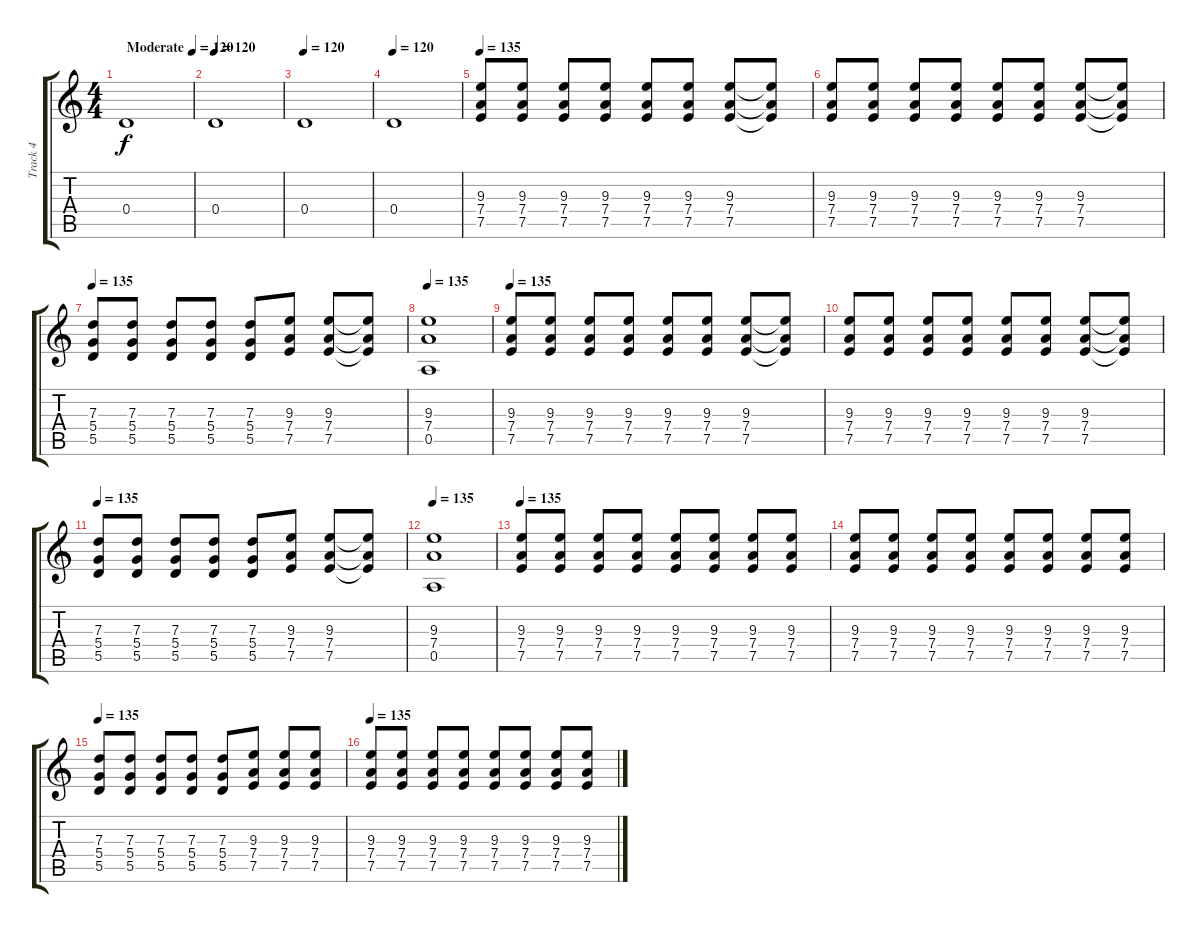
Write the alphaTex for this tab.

\track ("Track 4" "Track 4") {instrument distortionguitar}
\staff {score tabs}
\tuning (E4 B3 G3 D3 A2 E2) {hide}
\ts (4 4)
\tempo (120 "Moderate")
\clef g2
\ks c
0.4.1{dy f instrument distortionguitar} |
\tempo 120
0.4.1 |
\tempo 120
0.4.1 |
\tempo 120
0.4.1 |
\tempo 135
(9.3 7.4 7.5).8 (9.3 7.4 7.5).8 (9.3 7.4 7.5).8 (9.3 7.4 7.5).8 (9.3 7.4 7.5).8 (9.3 7.4 7.5).8 (9.3 7.4 7.5).8 (9.3{t} 7.4{t} 7.5{t}).8 |
(9.3 7.4 7.5).8 (9.3 7.4 7.5).8 (9.3 7.4 7.5).8 (9.3 7.4 7.5).8 (9.3 7.4 7.5).8 (9.3 7.4 7.5).8 (9.3 7.4 7.5).8 (9.3{t} 7.4{t} 7.5{t}).8 |
\tempo 135
(7.3 5.4 5.5).8 (7.3 5.4 5.5).8 (7.3 5.4 5.5).8 (7.3 5.4 5.5).8 (7.3 5.4 5.5).8 (9.3 7.4 7.5).8 (9.3 7.4 7.5).8 (9.3{t} 7.4{t} 7.5{t}).8 |
\tempo 135
(9.3 7.4 0.5).1 |
\tempo 135
(9.3 7.4 7.5).8 (9.3 7.4 7.5).8 (9.3 7.4 7.5).8 (9.3 7.4 7.5).8 (9.3 7.4 7.5).8 (9.3 7.4 7.5).8 (9.3 7.4 7.5).8 (9.3{t} 7.4{t} 7.5{t}).8 |
(9.3 7.4 7.5).8 (9.3 7.4 7.5).8 (9.3 7.4 7.5).8 (9.3 7.4 7.5).8 (9.3 7.4 7.5).8 (9.3 7.4 7.5).8 (9.3 7.4 7.5).8 (9.3{t} 7.4{t} 7.5{t}).8 |
\tempo 135
(7.3 5.4 5.5).8 (7.3 5.4 5.5).8 (7.3 5.4 5.5).8 (7.3 5.4 5.5).8 (7.3 5.4 5.5).8 (9.3 7.4 7.5).8 (9.3 7.4 7.5).8 (9.3{t} 7.4{t} 7.5{t}).8 |
\tempo 135
(9.3 7.4 0.5).1 |
\tempo 135
(9.3 7.4 7.5).8 (9.3 7.4 7.5).8 (9.3 7.4 7.5).8 (9.3 7.4 7.5).8 (9.3 7.4 7.5).8 (9.3 7.4 7.5).8 (9.3 7.4 7.5).8 (9.3 7.4 7.5).8 |
(9.3 7.4 7.5).8 (9.3 7.4 7.5).8 (9.3 7.4 7.5).8 (9.3 7.4 7.5).8 (9.3 7.4 7.5).8 (9.3 7.4 7.5).8 (9.3 7.4 7.5).8 (9.3 7.4 7.5).8 |
\tempo 135
(7.3 5.4 5.5).8 (7.3 5.4 5.5).8 (7.3 5.4 5.5).8 (7.3 5.4 5.5).8 (7.3 5.4 5.5).8 (9.3 7.4 7.5).8 (9.3 7.4 7.5).8 (9.3 7.4 7.5).8 |
\tempo 135
(9.3 7.4 7.5).8 (9.3 7.4 7.5).8 (9.3 7.4 7.5).8 (9.3 7.4 7.5).8 (9.3 7.4 7.5).8 (9.3 7.4 7.5).8 (9.3 7.4 7.5).8 (9.3 7.4 7.5).8
